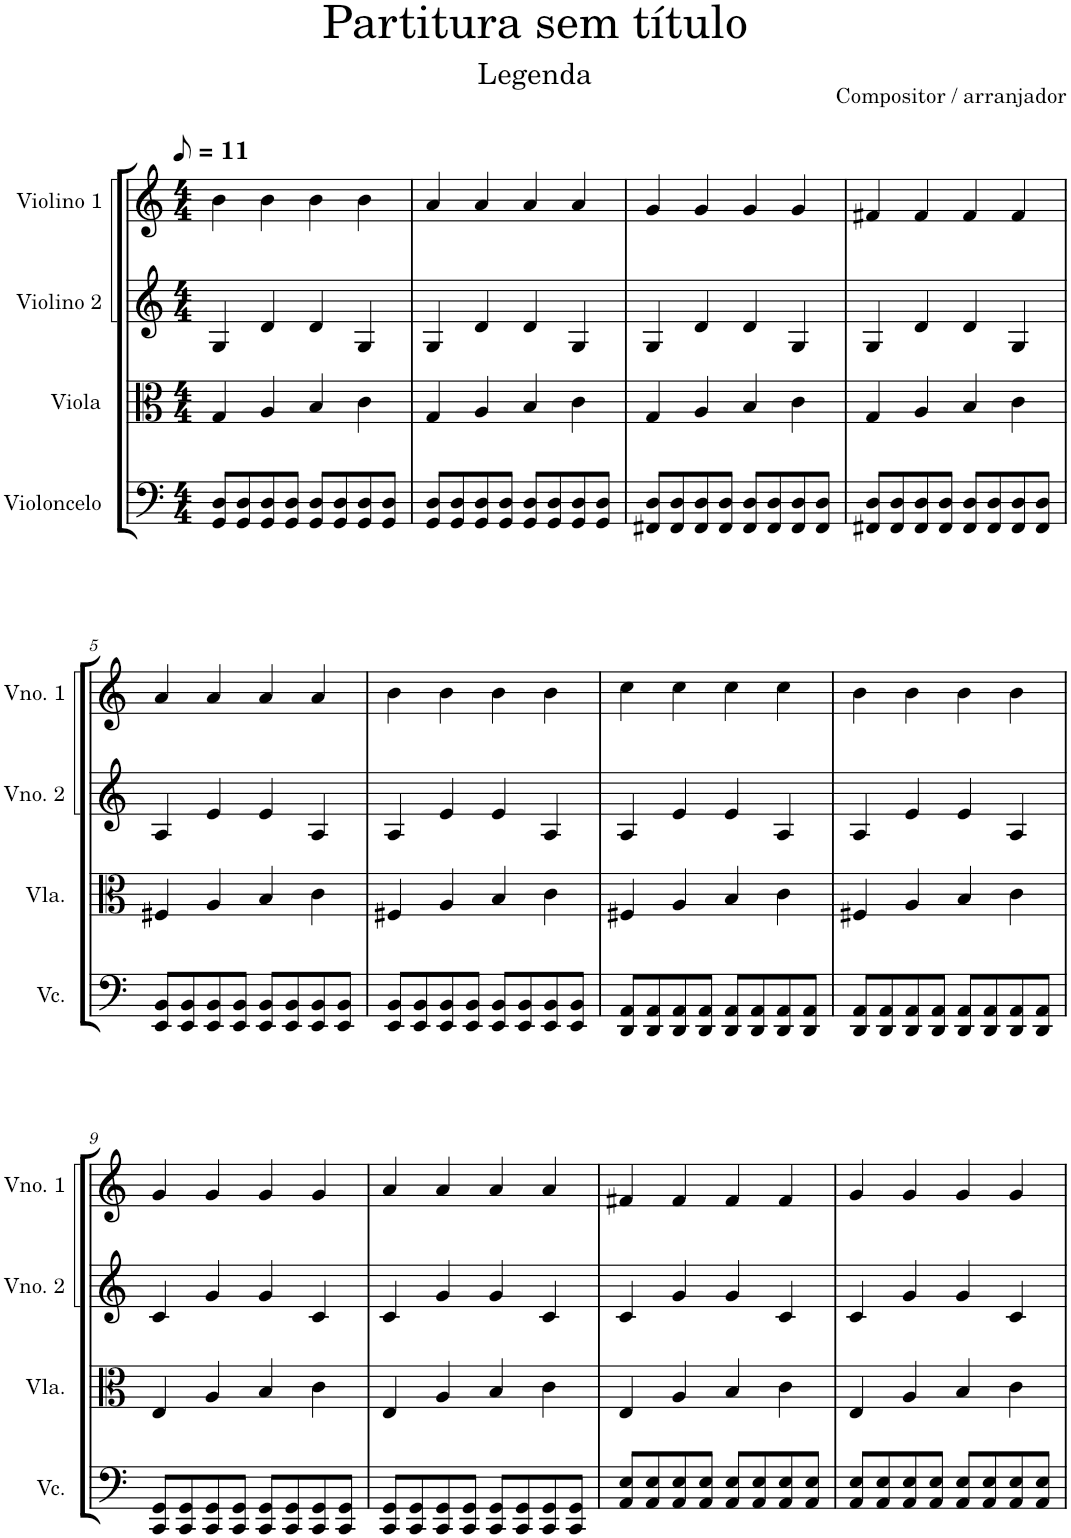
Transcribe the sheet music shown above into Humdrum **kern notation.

**kern	**kern	**kern	**kern
*part4	*part3	*part2	*part1
*staff4	*staff3	*staff2	*staff1
*I"Violoncelo	*I"Viola	*I"Violino 2	*I"Violino 1
*I'Vc.	*I'Vla.	*I'Vno. 2	*I'Vno. 1
*clefF4	*clefC3	*clefG2	*clefG2
*k[]	*k[]	*k[]	*k[]
*M4/4	*M4/4	*M4/4	*M4/4
*MM6	*MM6	*MM6	*MM6
=1	=1	=1	=1
8GG/ 8D/L	4G/	4G/	4b\
8GG/ 8D/	.	.	.
8GG/ 8D/	4A/	4d/	4b\
8GG/ 8D/J	.	.	.
8GG/ 8D/L	4B/	4d/	4b\
8GG/ 8D/	.	.	.
8GG/ 8D/	4c\	4G/	4b\
8GG/ 8D/J	.	.	.
=2	=2	=2	=2
8GG/ 8D/L	4G/	4G/	4a/
8GG/ 8D/	.	.	.
8GG/ 8D/	4A/	4d/	4a/
8GG/ 8D/J	.	.	.
8GG/ 8D/L	4B/	4d/	4a/
8GG/ 8D/	.	.	.
8GG/ 8D/	4c\	4G/	4a/
8GG/ 8D/J	.	.	.
=3	=3	=3	=3
8FF#X/ 8D/L	4G/	4G/	4g/
8FF#/ 8D/	.	.	.
8FF#/ 8D/	4A/	4d/	4g/
8FF#/ 8D/J	.	.	.
8FF#/ 8D/L	4B/	4d/	4g/
8FF#/ 8D/	.	.	.
8FF#/ 8D/	4c\	4G/	4g/
8FF#/ 8D/J	.	.	.
=4	=4	=4	=4
8FF#X/ 8D/L	4G/	4G/	4f#X/
8FF#/ 8D/	.	.	.
8FF#/ 8D/	4A/	4d/	4f#/
8FF#/ 8D/J	.	.	.
8FF#/ 8D/L	4B/	4d/	4f#/
8FF#/ 8D/	.	.	.
8FF#/ 8D/	4c\	4G/	4f#/
8FF#/ 8D/J	.	.	.
!!LO:LB:g=z
=5	=5	=5	=5
8EE/ 8BB/L	4F#X/	4A/	4a/
8EE/ 8BB/	.	.	.
8EE/ 8BB/	4A/	4e/	4a/
8EE/ 8BB/J	.	.	.
8EE/ 8BB/L	4B/	4e/	4a/
8EE/ 8BB/	.	.	.
8EE/ 8BB/	4c\	4A/	4a/
8EE/ 8BB/J	.	.	.
=6	=6	=6	=6
8EE/ 8BB/L	4F#X/	4A/	4b\
8EE/ 8BB/	.	.	.
8EE/ 8BB/	4A/	4e/	4b\
8EE/ 8BB/J	.	.	.
8EE/ 8BB/L	4B/	4e/	4b\
8EE/ 8BB/	.	.	.
8EE/ 8BB/	4c\	4A/	4b\
8EE/ 8BB/J	.	.	.
=7	=7	=7	=7
8DD/ 8AA/L	4F#X/	4A/	4cc\
8DD/ 8AA/	.	.	.
8DD/ 8AA/	4A/	4e/	4cc\
8DD/ 8AA/J	.	.	.
8DD/ 8AA/L	4B/	4e/	4cc\
8DD/ 8AA/	.	.	.
8DD/ 8AA/	4c\	4A/	4cc\
8DD/ 8AA/J	.	.	.
=8	=8	=8	=8
8DD/ 8AA/L	4F#X/	4A/	4b\
8DD/ 8AA/	.	.	.
8DD/ 8AA/	4A/	4e/	4b\
8DD/ 8AA/J	.	.	.
8DD/ 8AA/L	4B/	4e/	4b\
8DD/ 8AA/	.	.	.
8DD/ 8AA/	4c\	4A/	4b\
8DD/ 8AA/J	.	.	.
!!LO:LB:g=z
=9	=9	=9	=9
8CC/ 8GG/L	4E/	4c/	4g/
8CC/ 8GG/	.	.	.
8CC/ 8GG/	4A/	4g/	4g/
8CC/ 8GG/J	.	.	.
8CC/ 8GG/L	4B/	4g/	4g/
8CC/ 8GG/	.	.	.
8CC/ 8GG/	4c\	4c/	4g/
8CC/ 8GG/J	.	.	.
=10	=10	=10	=10
8CC/ 8GG/L	4E/	4c/	4a/
8CC/ 8GG/	.	.	.
8CC/ 8GG/	4A/	4g/	4a/
8CC/ 8GG/J	.	.	.
8CC/ 8GG/L	4B/	4g/	4a/
8CC/ 8GG/	.	.	.
8CC/ 8GG/	4c\	4c/	4a/
8CC/ 8GG/J	.	.	.
=11	=11	=11	=11
8AA/ 8E/L	4E/	4c/	4f#X/
8AA/ 8E/	.	.	.
8AA/ 8E/	4A/	4g/	4f#/
8AA/ 8E/J	.	.	.
8AA/ 8E/L	4B/	4g/	4f#/
8AA/ 8E/	.	.	.
8AA/ 8E/	4c\	4c/	4f#/
8AA/ 8E/J	.	.	.
=12	=12	=12	=12
8AA/ 8E/L	4E/	4c/	4g/
8AA/ 8E/	.	.	.
8AA/ 8E/	4A/	4g/	4g/
8AA/ 8E/J	.	.	.
8AA/ 8E/L	4B/	4g/	4g/
8AA/ 8E/	.	.	.
8AA/ 8E/	4c\	4c/	4g/
8AA/ 8E/J	.	.	.
=	=	=	=
*-	*-	*-	*-
